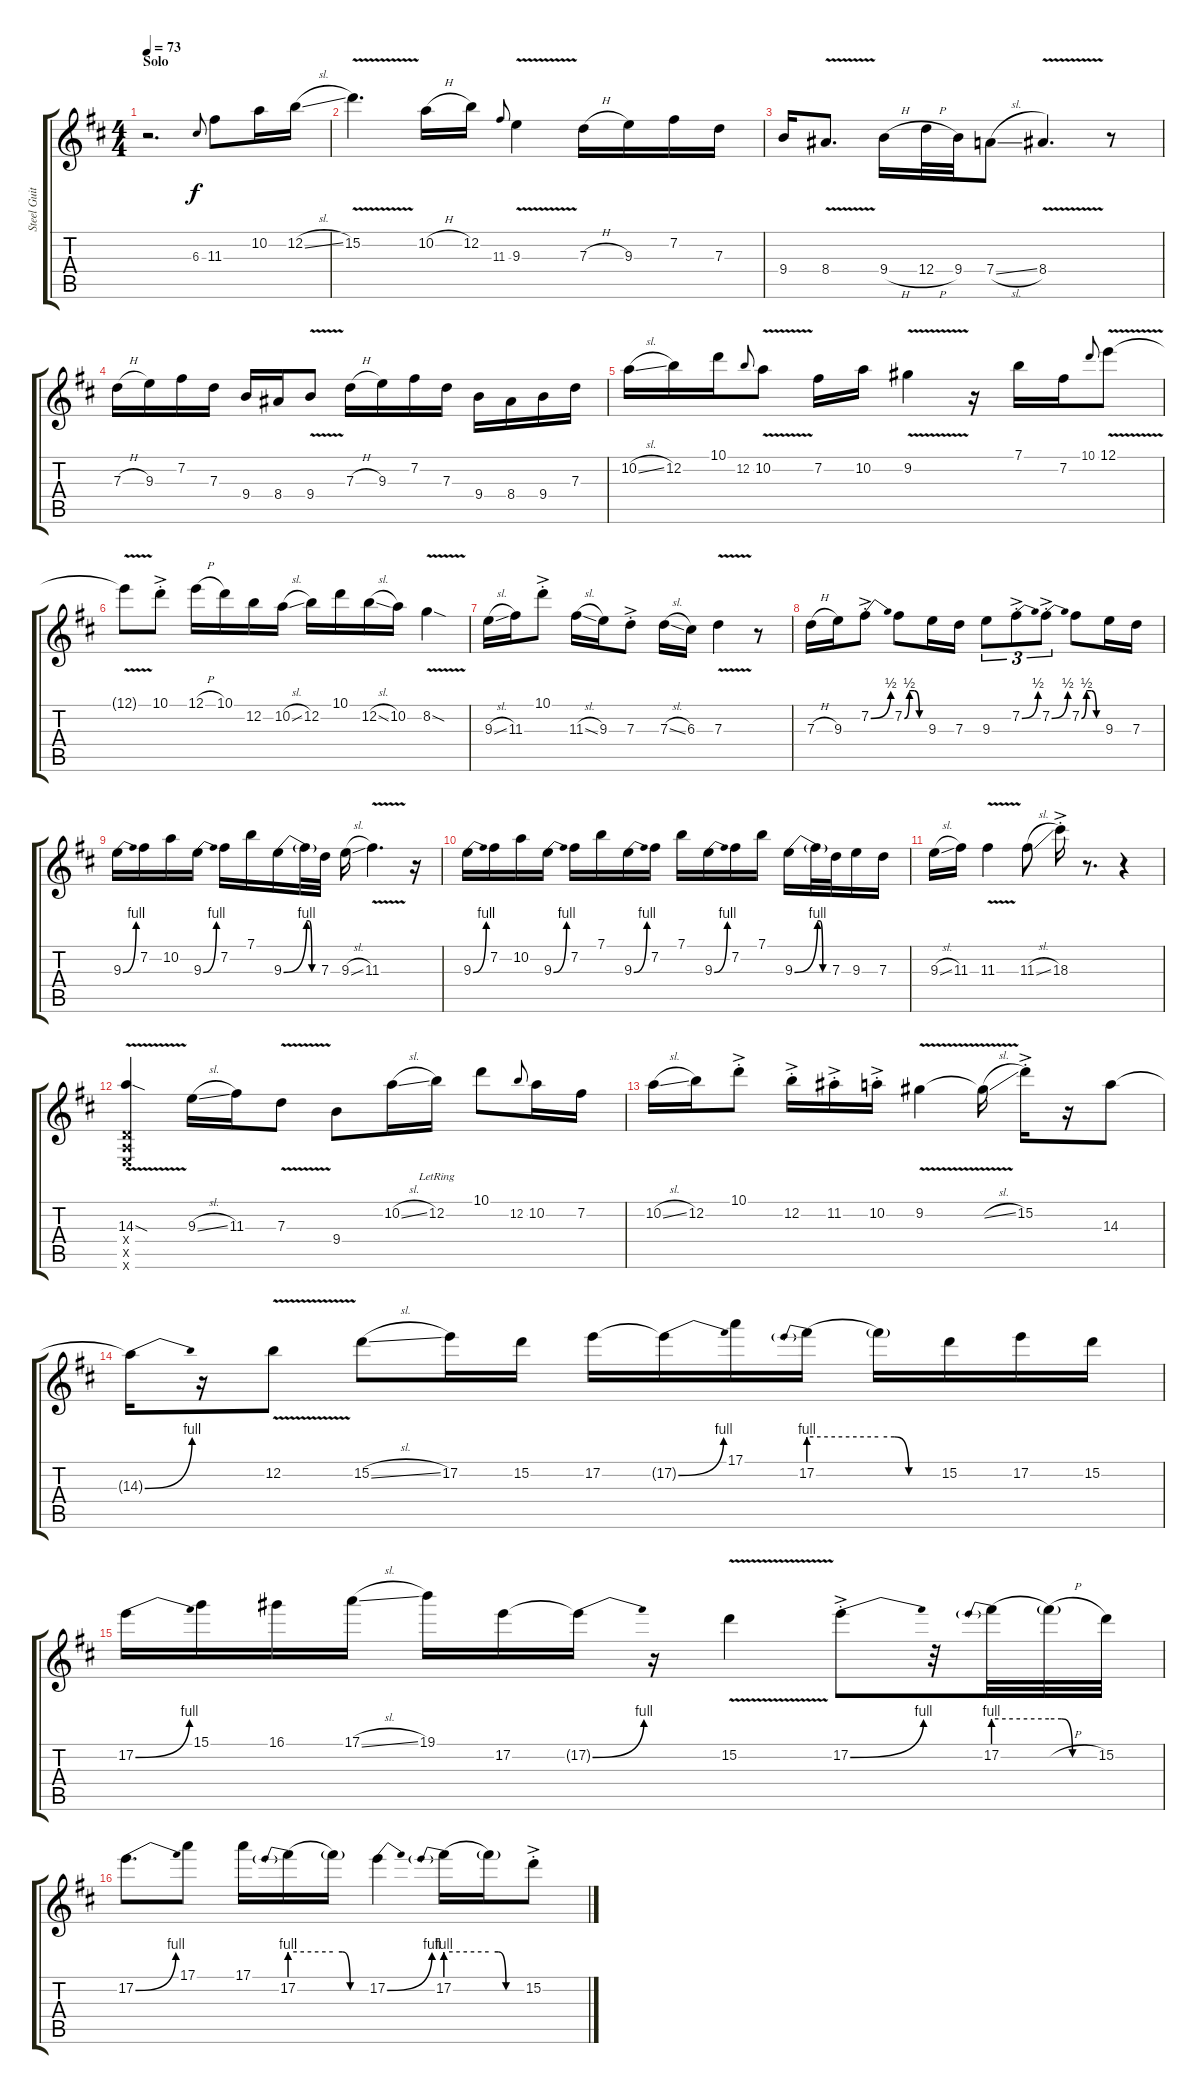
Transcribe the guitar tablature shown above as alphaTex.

\track ("Steel Guitar" "Steel Guit") {instrument acousticguitarsteel}
\staff {score tabs}
\tuning (E4 B3 G3 D3 A2 E2) {hide}
\ts (4 4)
\section ("" "Solo")
\tempo 73
\clef g2
\ks d
r.2{d dy f instrument acousticguitarsteel} 6.3.8{gr onbeat} 11.3.8 10.2.16 12.2{sl}.16 |
15.2{v}.4{d} 10.2{h}.16 12.2.16 11.3.8{gr onbeat} 9.3{v}.4 7.3{h}.16 9.3.16 7.2.16 7.3.16 |
9.4.16 8.4{v}.8{d} 9.4{h}.16 12.4{h}.32 9.4.32 7.4{sl}.8 8.4{v}.4{d} r.8 |
7.3{h}.16 9.3.16 7.2.16 7.3.16 9.4.16 8.4.16 9.4{v}.8 7.3{h}.16 9.3.16 7.2.16 7.3.16 9.4.16 8.4.16 9.4.16 7.3.16 |
10.2{sl}.16 12.2.16 10.1.16 12.2.8{gr onbeat} 10.2{v}.8 7.2.16 10.2.16 9.2{v}.4 r.16 7.1.16 7.2.16 10.1.8{gr onbeat} 12.1{v}.8 |
12.1{v t}.8 10.1{ac st}.8 12.1{h}.16 10.1.16 12.2.16 10.2{sl}.16 12.2.16 10.1.16 12.2{sl}.16 10.2.16 8.2{v sod}.4 |
9.3{sl}.16 11.3.16 10.1{ac st}.8 11.3{sl}.16 9.3.16 7.3{ac st}.8 7.3{sl}.16 6.3.16 7.3{v}.4 r.8 |
7.3{h}.16 9.3.16 7.2{be (bend 0 0 60 2) ac st}.8 7.2{be (custom 0 0 15 2 30 2 45 0 60 0)}.8 9.3.16 7.3.16 9.3.8{tu (3 2)} 7.2{be (bend 0 0 60 2) ac st}.8{tu (3 2)} 7.2{be (bend 0 0 60 2) ac st}.8{tu (3 2)} 7.2{be (custom 0 0 15 2 30 2 45 0 60 0)}.8 9.3.16 7.3.16 |
9.3{be (bend 0 0 60 4)}.16 7.2.16 10.2.16 9.3{be (bend 0 0 60 4)}.16 7.2.16 7.1.16 9.3{be (bend 0 0 60 4)}.16 9.3{be (custom 0 4 15 4 30 0 60 0) t}.32 7.3.32 9.3{sl}.16 11.3{v}.4{d} r.16 |
9.3{be (bend 0 0 60 4)}.16 7.2.16 10.2.16 9.3{be (bend 0 0 60 4)}.16 7.2.16 7.1.16 9.3{be (bend 0 0 60 4)}.16 7.2.16 7.1.16 9.3{be (bend 0 0 60 4)}.16 7.2.16 7.1.16 9.3{be (bend 0 0 60 4)}.16 9.3{be (custom 0 4 15 4 30 0 60 0) t}.32 7.3.32 9.3.16 7.3.16 |
9.3{sl}.16 11.3.16 11.3{v}.4 11.3{sl}.8 18.3{ac st}.16 r.8{d} r.4 |
(14.3{v sod} 0.4{x} 0.5{x} 0.6{x}).4 9.3{sl}.16 11.3.16 7.3{v}.8 9.4.8 10.2{sl}.16 12.2{lr}.16 10.1.8 12.2.8{gr onbeat} 10.2.16 7.2.16 |
10.2{sl}.16 12.2.16 10.1{ac st}.8 12.2{ac st}.16 11.2{ac st}.16 10.2{ac st}.16 9.2{v}.4 9.2{v sl t}.16 15.2{ac st}.16 r.16 14.3.8 |
14.3{be (bend 0 0 60 4) t}.16 r.16 12.2{v}.8 15.2{sl}.8 17.2.16 15.2.16 17.2.16 17.2{be (bend 0 0 60 4) t}.16 17.1.16 17.2{be (prebend 0 4 60 4)}.16 17.2{be (custom 0 4 15 4 30 0 60 0) t}.16 15.2.16 17.2.16 15.2.16 |
17.2{be (bend 0 0 60 4)}.16 15.1.16 16.1.16 17.1{sl}.16 19.1.16 17.2.16 17.2{be (bend 0 0 60 4) t}.16 r.16 15.2{v}.4 17.2{be (bend 0 0 60 4) ac st}.8 r.32 17.2{be (prebend 0 4 60 4)}.32 17.2{be (custom 0 4 15 4 30 0 60 0) h t}.32 15.2.32 |
17.2{be (bend 0 0 60 4)}.8{d} 17.1.8 17.1.16 17.2{be (prebend 0 4 60 4)}.16 17.2{be (custom 0 4 15 4 30 0 60 0) t}.16 17.2{be (bend 0 0 60 4)}.4 17.2{be (prebend 0 4 60 4)}.16 17.2{be (custom 0 4 15 4 30 0 60 0) t}.16 15.2{ac st}.8
